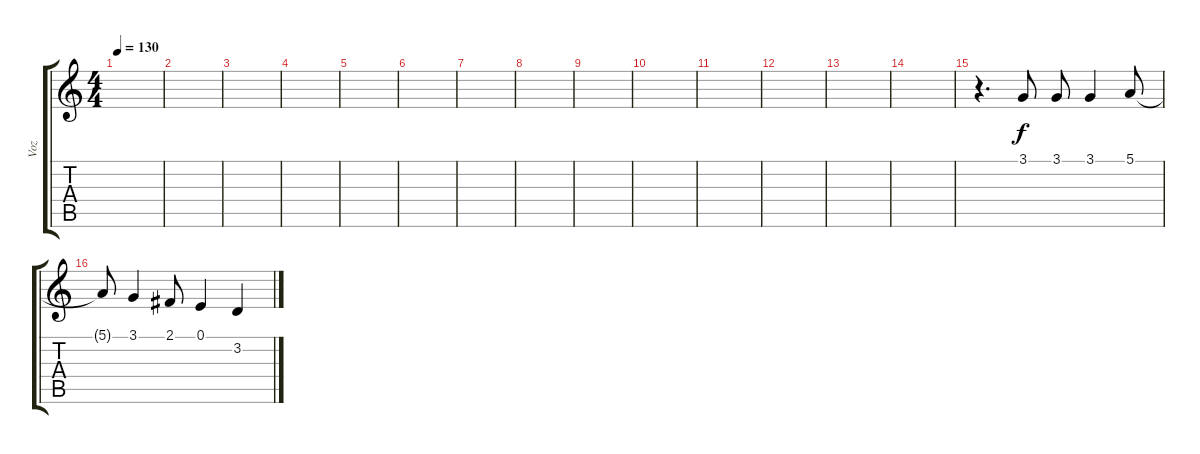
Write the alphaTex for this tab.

\track ("Voz" "Voz") {instrument electricgrandpiano}
\staff {score tabs}
\tuning (E4 B3 G3 D3 A2 E2) {hide}
\ts (4 4)
\tempo 130
\clef g2
\ks c
|
|
|
|
|
|
|
|
|
|
|
|
|
|
r.4{d} 3.1.8 3.1.8 3.1.4 5.1.8 |
5.1{t}.8 3.1.4 2.1.8 0.1.4 3.2.4
